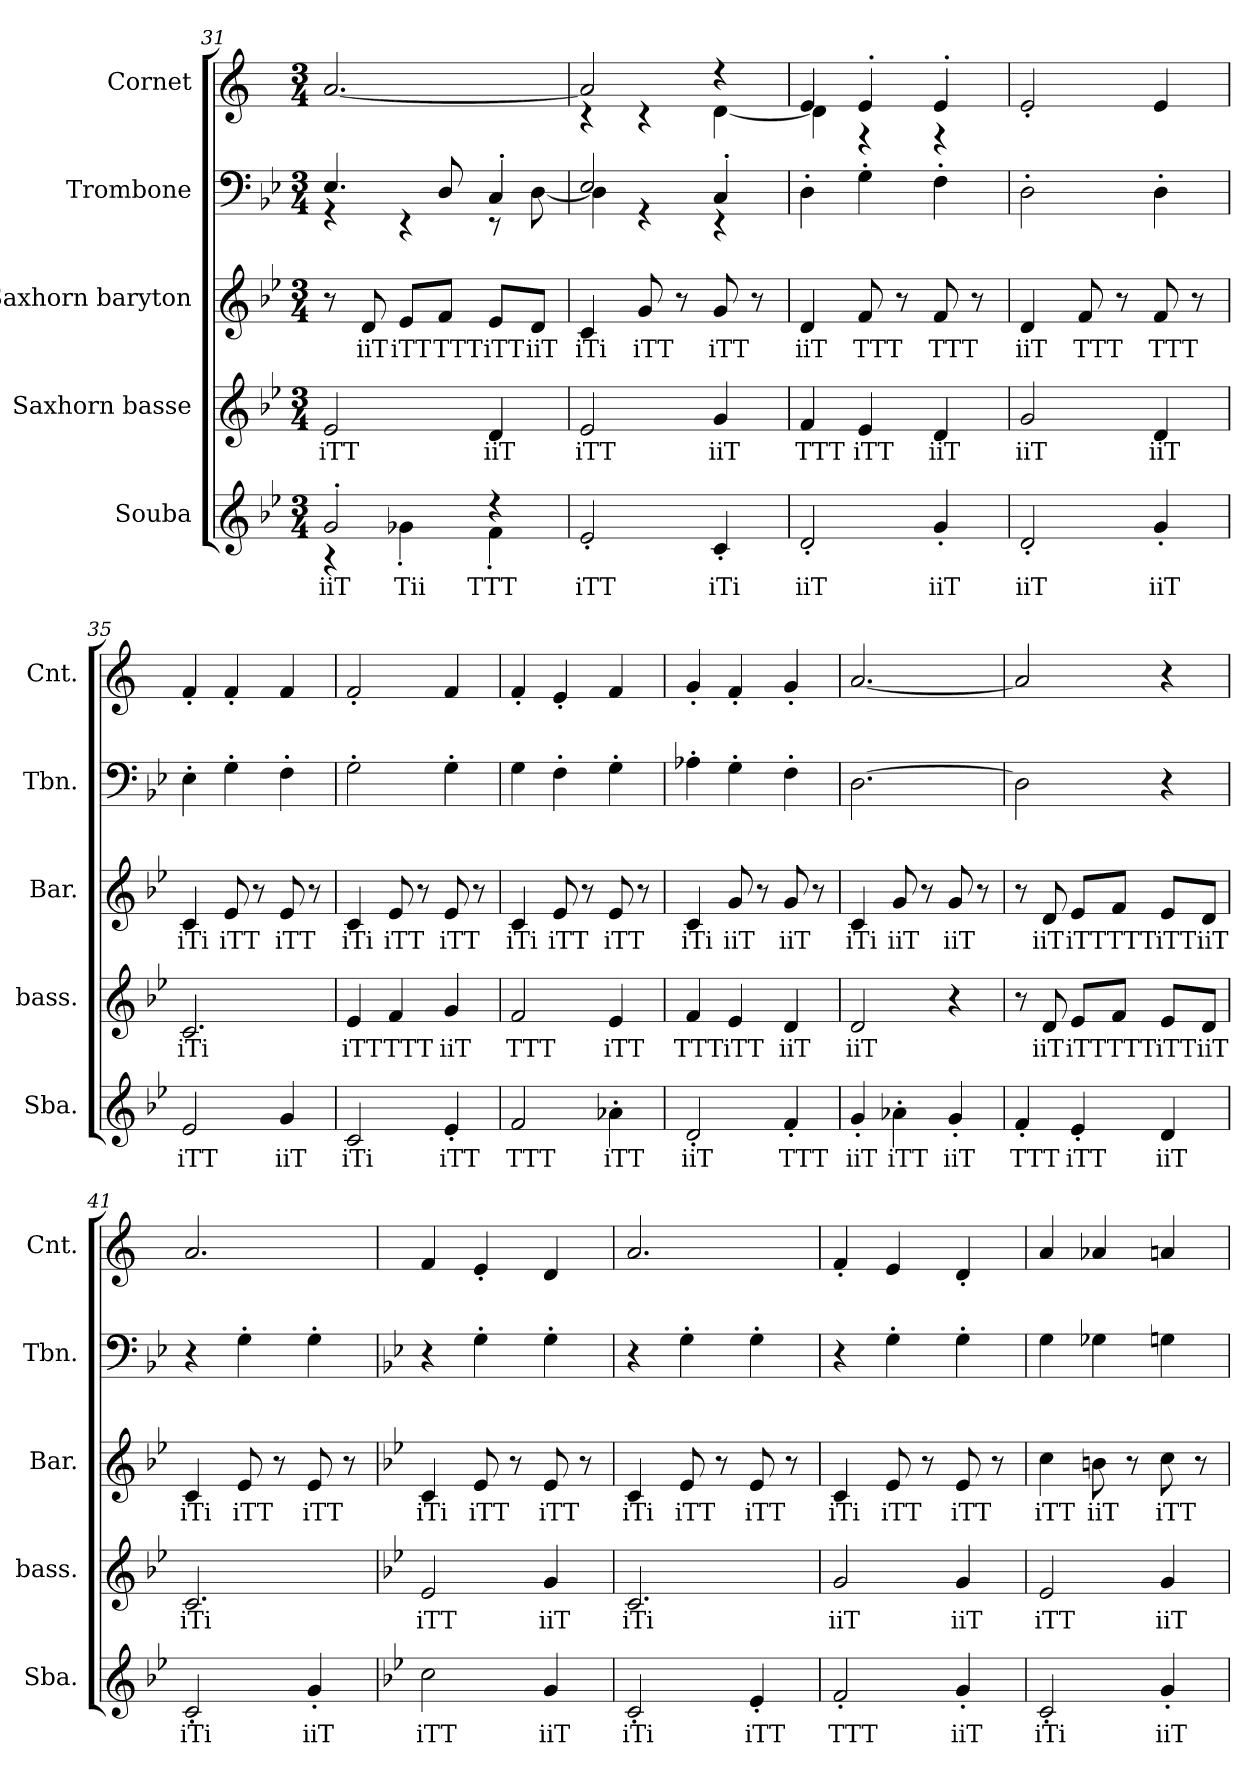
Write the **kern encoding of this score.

**kern	**text	**kern	**text	**kern	**text	**kern	**kern
*part5	*part5	*part4	*part4	*part3	*part3	*part2	*part1
*staff5	*staff5	*staff4	*staff4	*staff3	*staff3	*staff2	*staff1
*I"Souba	*	*I"Saxhorn basse	*	*I"Saxhorn baryton	*	*I"Trombone	*I"Cornet
*I'Sba.	*	*I'bass.	*	*I'Bar.	*	*I'Tbn.	*I'Cnt.
*clefG2	*	*clefG2	*	*clefG2	*	*clefF4	*clefG2
*ITrd15c26	*	*ITrd8c14	*	*ITrd8c14	*	*	*ITrd1c2
*k[b-e-]	*	*k[b-e-]	*	*k[b-e-]	*	*k[b-e-]	*k[b-e-]
*M3/4	*	*M3/4	*	*M3/4	*	*M3/4	*M3/4
=31	=31	=31	=31	=31	=31	=31	=31
!	!LO:LY:b	!	!LO:LY:b	!	!	!	!
*^	*	*	*	*	*	*^	*
2GG'/	4r	iiT	2E-/	iTT	8r	.	4.E-/	4r	[2.g/
!	!	!	!	!	!	!LO:LY:b	!	!	!
.	.	.	.	.	8D/	iiT	.	.	.
!	!	!LO:LY:b	!	!	!	!LO:LY:b	!	!	!
.	4GG-X'\	Tii	.	.	8E-/L	iTT	.	4r	.
!	!	!	!	!	!	!LO:LY:b	!	!	!
.	.	.	.	.	8F/J	TTT	8D/	.	.
!	!	!LO:LY:b	!	!LO:LY:b	!	!LO:LY:b	!	!	!
4r	4FF'\	TTT	4D/	iiT	8E-/L	iTT	4C'/	8r	.
!	!	!	!	!	!	!LO:LY:b	!	!	!
.	.	.	.	.	8D/J	iiT	.	[8D\	.
*v	*v	*	*	*	*	*	*	*	*
=32	=32	=32	=32	=32	=32	=32	=32	=32
!	!LO:LY:b	!	!LO:LY:b	!	!LO:LY:b	!	!	!
*	*	*	*	*	*	*	*	*^
2EE-'/	iTT	2E-/	iTT	4C/	iTi	2E-/	4D\]	2g/]	4r
!	!	!	!	!	!LO:LY:b	!	!	!	!
.	.	.	.	8G/	iTT	.	4r	.	4r
.	.	.	.	8r	.	.	.	.	.
!	!LO:LY:b	!	!LO:LY:b	!	!LO:LY:b	!	!	!	!
4CC'/	iTi	4G/	iiT	8G/	iTT	4C'/	4r	4r	[4c\
.	.	.	.	8r	.	.	.	.	.
*	*	*	*	*	*	*v	*v	*	*
=33	=33	=33	=33	=33	=33	=33	=33	=33
!	!LO:LY:b	!	!LO:LY:b	!	!LO:LY:b	!	!	!
2DD'/	iiT	4F/	TTT	4D/	iiT	4D'\	4d/	4c\]
!	!	!	!LO:LY:b	!	!LO:LY:b	!	!	!
.	.	4E-/	iTT	8F/	TTT	4G'\	4d'/	4r
.	.	.	.	8r	.	.	.	.
!	!LO:LY:b	!	!LO:LY:b	!	!LO:LY:b	!	!	!
4GG'/	iiT	4D/	iiT	8F/	TTT	4F'\	4d'/	4r
.	.	.	.	8r	.	.	.	.
*	*	*	*	*	*	*	*v	*v
!!LO:LB:g=z
=34	=34	=34	=34	=34	=34	=34	=34
!	!LO:LY:b	!	!LO:LY:b	!	!LO:LY:b	!	!
2DD'/	iiT	2G/	iiT	4D/	iiT	2D'\	2d'/
!	!	!	!	!	!LO:LY:b	!	!
.	.	.	.	8F/	TTT	.	.
.	.	.	.	8r	.	.	.
!	!LO:LY:b	!	!LO:LY:b	!	!LO:LY:b	!	!
4GG'/	iiT	4D/	iiT	8F/	TTT	4D'\	4d/
.	.	.	.	8r	.	.	.
=35	=35	=35	=35	=35	=35	=35	=35
!	!LO:LY:b	!	!LO:LY:b	!	!LO:LY:b	!	!
2EE-/	iTT	2.C/	iTi	4C/	iTi	4E-'\	4e-'/
!	!	!	!	!	!LO:LY:b	!	!
.	.	.	.	8E-/	iTT	4G'\	4e-'/
.	.	.	.	8r	.	.	.
!	!LO:LY:b	!	!	!	!LO:LY:b	!	!
4GG/	iiT	.	.	8E-/	iTT	4F'\	4e-/
.	.	.	.	8r	.	.	.
=36	=36	=36	=36	=36	=36	=36	=36
!	!LO:LY:b	!	!LO:LY:b	!	!LO:LY:b	!	!
2CC/	iTi	4E-/	iTT	4C/	iTi	2G'\	2e-'/
!	!	!	!LO:LY:b	!	!LO:LY:b	!	!
.	.	4F/	TTT	8E-/	iTT	.	.
.	.	.	.	8r	.	.	.
!	!LO:LY:b	!	!LO:LY:b	!	!LO:LY:b	!	!
4EE-'/	iTT	4G/	iiT	8E-/	iTT	4G'\	4e-/
.	.	.	.	8r	.	.	.
=37	=37	=37	=37	=37	=37	=37	=37
!	!LO:LY:b	!	!LO:LY:b	!	!LO:LY:b	!	!
2FF/	TTT	2F/	TTT	4C/	iTi	4G\	4e-'/
!	!	!	!	!	!LO:LY:b	!	!
.	.	.	.	8E-/	iTT	4F'\	4d'/
.	.	.	.	8r	.	.	.
!	!LO:LY:b	!	!LO:LY:b	!	!LO:LY:b	!	!
4AA-X'\	iTT	4E-/	iTT	8E-/	iTT	4G'\	4e-/
.	.	.	.	8r	.	.	.
=38	=38	=38	=38	=38	=38	=38	=38
!	!LO:LY:b	!	!LO:LY:b	!	!LO:LY:b	!	!
2DD'/	iiT	4F/	TTT	4C/	iTi	4A-X'\	4f'/
!	!	!	!LO:LY:b	!	!LO:LY:b	!	!
.	.	4E-/	iTT	8G/	iiT	4G'\	4e-'/
.	.	.	.	8r	.	.	.
!	!LO:LY:b	!	!LO:LY:b	!	!LO:LY:b	!	!
4FF'/	TTT	4D/	iiT	8G/	iiT	4F'\	4f'/
.	.	.	.	8r	.	.	.
!!LO:PB:g=z
=39	=39	=39	=39	=39	=39	=39	=39
!	!LO:LY:b	!	!LO:LY:b	!	!LO:LY:b	!	!
4GG'/	iiT	2D/	iiT	4C/	iTi	[2.D\	[2.g/
!	!LO:LY:b	!	!	!	!LO:LY:b	!	!
4AA-X'\	iTT	.	.	8G/	iiT	.	.
.	.	.	.	8r	.	.	.
!	!LO:LY:b	!	!	!	!LO:LY:b	!	!
4GG'/	iiT	4r	.	8G/	iiT	.	.
.	.	.	.	8r	.	.	.
=40	=40	=40	=40	=40	=40	=40	=40
!	!LO:LY:b	!	!	!	!	!	!
4FF'/	TTT	8r	.	8r	.	2D\]	2g/]
!	!	!	!LO:LY:b	!	!LO:LY:b	!	!
.	.	8D/	iiT	8D/	iiT	.	.
!	!LO:LY:b	!	!LO:LY:b	!	!LO:LY:b	!	!
4EE-'/	iTT	8E-/L	iTT	8E-/L	iTT	.	.
!	!	!	!LO:LY:b	!	!LO:LY:b	!	!
.	.	8F/J	TTT	8F/J	TTT	.	.
!	!LO:LY:b	!	!LO:LY:b	!	!LO:LY:b	!	!
4DD/	iiT	8E-/L	iTT	8E-/L	iTT	4r	4r
!	!	!	!LO:LY:b	!	!LO:LY:b	!	!
.	.	8D/J	iiT	8D/J	iiT	.	.
=41	=41	=41	=41	=41	=41	=41	=41
!	!LO:LY:b	!	!LO:LY:b	!	!LO:LY:b	!	!
2CC'/	iTi	2.C/	iTi	4C/	iTi	4r	2.g/
!	!	!	!	!	!LO:LY:b	!	!
.	.	.	.	8E-/	iTT	4G'\	.
.	.	.	.	8r	.	.	.
!	!LO:LY:b	!	!	!	!LO:LY:b	!	!
4GG'/	iiT	.	.	8E-/	iTT	4G'\	.
.	.	.	.	8r	.	.	.
=42	=42	=42	=42	=42	=42	=42	=42
*k[b-e-]	*	*k[b-e-]	*	*k[b-e-]	*	*k[b-e-]	*k[b-e-]
!	!LO:LY:b	!	!LO:LY:b	!	!LO:LY:b	!	!
2C\	iTT	2E-/	iTT	4C/	iTi	4r	4e-/
!	!	!	!	!	!LO:LY:b	!	!
.	.	.	.	8E-/	iTT	4G'\	4d'/
.	.	.	.	8r	.	.	.
!	!LO:LY:b	!	!LO:LY:b	!	!LO:LY:b	!	!
4GG/	iiT	4G/	iiT	8E-/	iTT	4G'\	4c/
.	.	.	.	8r	.	.	.
!!LO:LB:g=z
=43	=43	=43	=43	=43	=43	=43	=43
!	!LO:LY:b	!	!LO:LY:b	!	!LO:LY:b	!	!
2CC'/	iTi	2.C/	iTi	4C/	iTi	4r	2.g/
!	!	!	!	!	!LO:LY:b	!	!
.	.	.	.	8E-/	iTT	4G'\	.
.	.	.	.	8r	.	.	.
!	!LO:LY:b	!	!	!	!LO:LY:b	!	!
4EE-'/	iTT	.	.	8E-/	iTT	4G'\	.
.	.	.	.	8r	.	.	.
=44	=44	=44	=44	=44	=44	=44	=44
!	!LO:LY:b	!	!LO:LY:b	!	!LO:LY:b	!	!
2FF'/	TTT	2G/	iiT	4C/	iTi	4r	4e-'/
!	!	!	!	!	!LO:LY:b	!	!
.	.	.	.	8E-/	iTT	4G'\	4d/
.	.	.	.	8r	.	.	.
!	!LO:LY:b	!	!LO:LY:b	!	!LO:LY:b	!	!
4GG'/	iiT	4G/	iiT	8E-/	iTT	4G'\	4c'/
.	.	.	.	8r	.	.	.
=45	=45	=45	=45	=45	=45	=45	=45
!	!LO:LY:b	!	!LO:LY:b	!	!LO:LY:b	!	!
2CC'/	iTi	2E-/	iTT	4c\	iTT	4G\	4g/
!	!	!	!	!	!LO:LY:b	!	!
.	.	.	.	8Bn\	iiT	4G-X\	4g-X/
.	.	.	.	8r	.	.	.
!	!LO:LY:b	!	!LO:LY:b	!	!LO:LY:b	!	!
4GG'/	iiT	4G/	iiT	8c\	iTT	4Gn\	4gn/
.	.	.	.	8r	.	.	.
=	=	=	=	=	=	=	=
*-	*-	*-	*-	*-	*-	*-	*-
